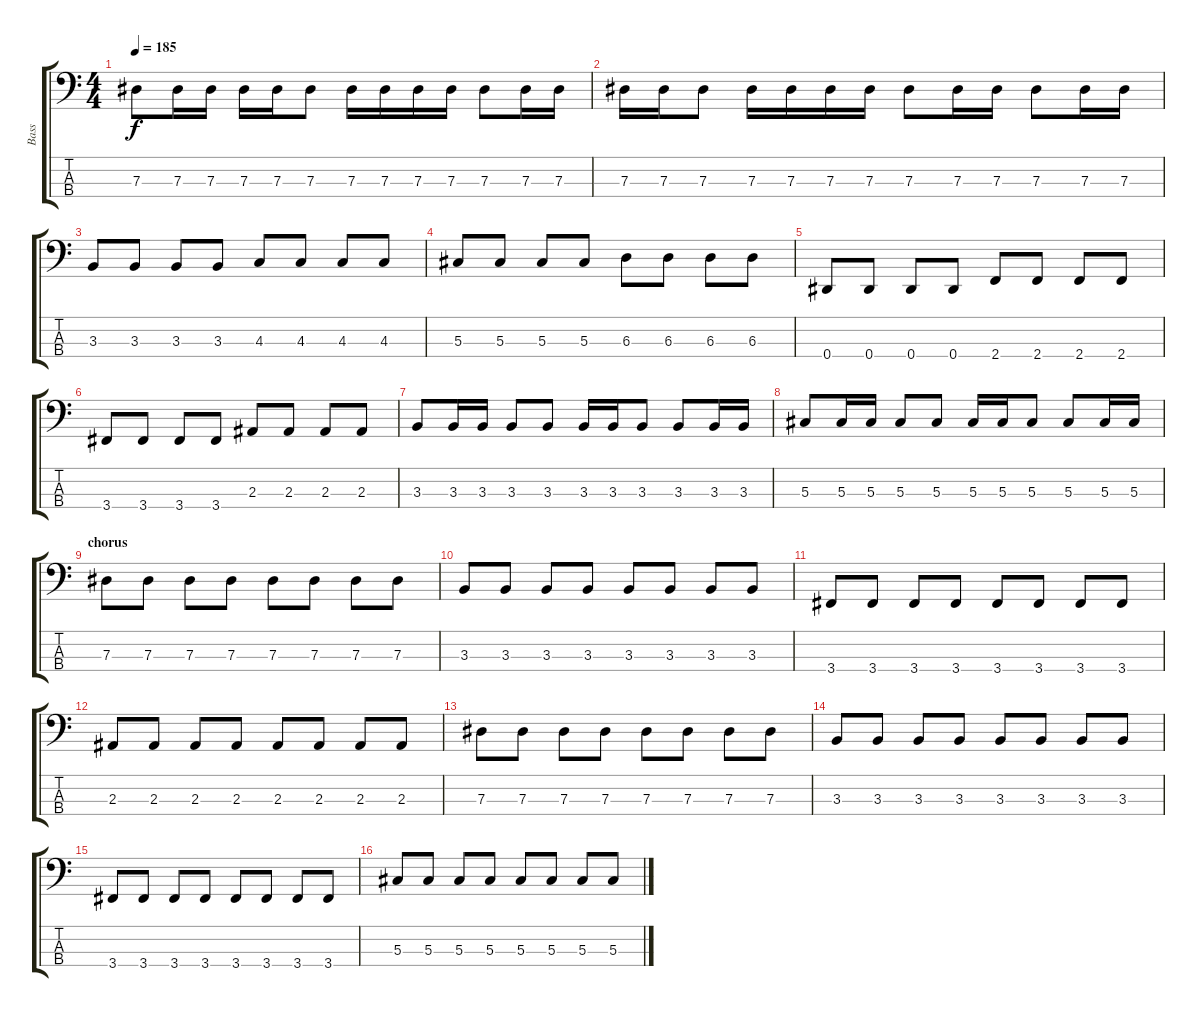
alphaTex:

\track ("Bass" "Bass") {instrument electricbassfinger}
\staff {score tabs}
\tuning (Gb2 Db2 Ab1 Eb1) {hide}
\ts (4 4)
\section ("" "")
\tempo 185
\clef f4
\ks c
7.3.8{dy f} 7.3.16 7.3.16 7.3.16 7.3.16 7.3.8 7.3.16 7.3.16 7.3.16 7.3.16 7.3.8 7.3.16 7.3.16 |
7.3.16 7.3.16 7.3.8 7.3.16 7.3.16 7.3.16 7.3.16 7.3.8 7.3.16 7.3.16 7.3.8 7.3.16 7.3.16 |
3.3.8 3.3.8 3.3.8 3.3.8 4.3.8 4.3.8 4.3.8 4.3.8 |
5.3.8 5.3.8 5.3.8 5.3.8 6.3.8 6.3.8 6.3.8 6.3.8 |
0.4.8 0.4.8 0.4.8 0.4.8 2.4.8 2.4.8 2.4.8 2.4.8 |
3.4.8 3.4.8 3.4.8 3.4.8 2.3.8 2.3.8 2.3.8 2.3.8 |
3.3.8 3.3.16 3.3.16 3.3.8 3.3.8 3.3.16 3.3.16 3.3.8 3.3.8 3.3.16 3.3.16 |
5.3.8 5.3.16 5.3.16 5.3.8 5.3.8 5.3.16 5.3.16 5.3.8 5.3.8 5.3.16 5.3.16 |
\section ("" "chorus")
7.3.8 7.3.8 7.3.8 7.3.8 7.3.8 7.3.8 7.3.8 7.3.8 |
3.3.8 3.3.8 3.3.8 3.3.8 3.3.8 3.3.8 3.3.8 3.3.8 |
3.4.8 3.4.8 3.4.8 3.4.8 3.4.8 3.4.8 3.4.8 3.4.8 |
2.3.8 2.3.8 2.3.8 2.3.8 2.3.8 2.3.8 2.3.8 2.3.8 |
7.3.8 7.3.8 7.3.8 7.3.8 7.3.8 7.3.8 7.3.8 7.3.8 |
3.3.8 3.3.8 3.3.8 3.3.8 3.3.8 3.3.8 3.3.8 3.3.8 |
3.4.8 3.4.8 3.4.8 3.4.8 3.4.8 3.4.8 3.4.8 3.4.8 |
5.3.8 5.3.8 5.3.8 5.3.8 5.3.8 5.3.8 5.3.8 5.3.8
